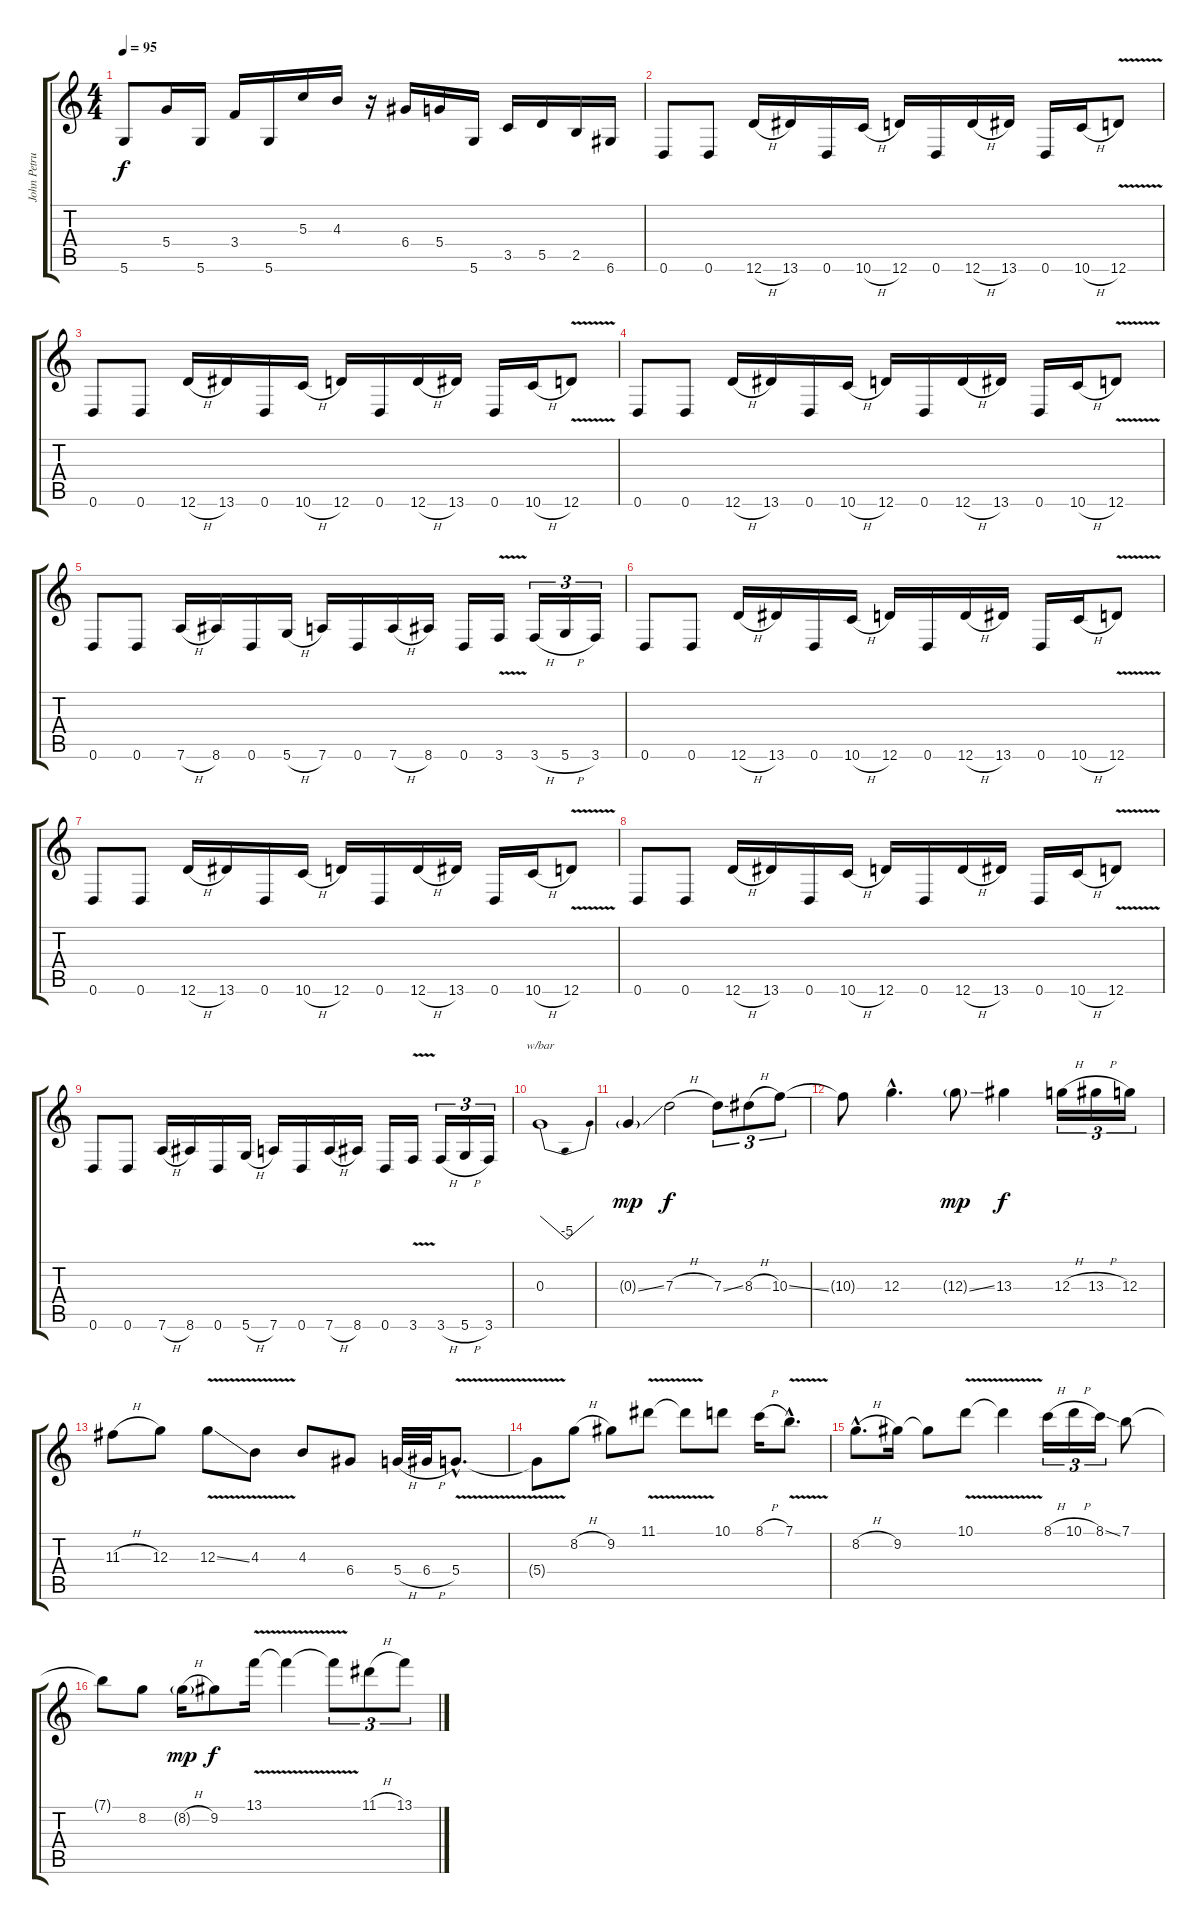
\track ("John Petrucci" "John Petru") {instrument distortionguitar}
\staff {score tabs}
\tuning (E4 B3 G3 D3 A2 D2) {hide}
\ts (4 4)
\tempo 95
\clef g2
\ks c
5.6.8{dy f} 5.4.16 5.6.16 3.4.16 5.6.16 5.3.16 4.3.16 r.16 6.4.16 5.4.16 5.6.16 3.5.16 5.5.16 2.5.16 6.6.16 |
0.6.8 0.6.8 12.6{h}.16 13.6.16 0.6.16 10.6{h}.16 12.6.16 0.6.16 12.6{h}.16 13.6.16 0.6.16 10.6{h}.16 12.6{v}.8 |
0.6.8 0.6.8 12.6{h}.16 13.6.16 0.6.16 10.6{h}.16 12.6.16 0.6.16 12.6{h}.16 13.6.16 0.6.16 10.6{h}.16 12.6{v}.8 |
0.6.8 0.6.8 12.6{h}.16 13.6.16 0.6.16 10.6{h}.16 12.6.16 0.6.16 12.6{h}.16 13.6.16 0.6.16 10.6{h}.16 12.6{v}.8 |
0.6.8 0.6.8 7.6{h}.16 8.6.16 0.6.16 5.6{h}.16 7.6.16 0.6.16 7.6{h}.16 8.6.16 0.6.16 3.6{v}.16 3.6{h}.16{tu (3 2)} 5.6{h}.16{tu (3 2)} 3.6.16{tu (3 2)} |
0.6.8 0.6.8 12.6{h}.16 13.6.16 0.6.16 10.6{h}.16 12.6.16 0.6.16 12.6{h}.16 13.6.16 0.6.16 10.6{h}.16 12.6{v}.8 |
0.6.8 0.6.8 12.6{h}.16 13.6.16 0.6.16 10.6{h}.16 12.6.16 0.6.16 12.6{h}.16 13.6.16 0.6.16 10.6{h}.16 12.6{v}.8 |
0.6.8 0.6.8 12.6{h}.16 13.6.16 0.6.16 10.6{h}.16 12.6.16 0.6.16 12.6{h}.16 13.6.16 0.6.16 10.6{h}.16 12.6{v}.8 |
0.6.8 0.6.8 7.6{h}.16 8.6.16 0.6.16 5.6{h}.16 7.6.16 0.6.16 7.6{h}.16 8.6.16 0.6.16 3.6{v}.16 3.6{h}.16{tu (3 2)} 5.6{h}.16{tu (3 2)} 3.6.16{tu (3 2)} |
0.3.1{tbe (dip default 0 0 30 -20 60 0)} |
0.3{ss g}.4{dy mp} 7.3{h}.2{dy f} 7.3{ss}.8{tu (3 2)} 8.3{h}.8{tu (3 2)} 10.3{ss}.8{tu (3 2)} |
10.3{t}.8 12.3{hac}.4{d} 12.3{ss g}.8{dy mp} 13.3.4{dy f} 12.3{h}.16{tu (3 2)} 13.3{h}.16{tu (3 2)} 12.3.16{tu (3 2)} |
11.3{h}.8 12.3.8 12.3{v ss}.8 4.3{v}.8 4.3.8 6.4.8 5.4{h}.32 6.4{h}.32 5.4{v hac}.8{d} |
5.4{t}.8 8.2{h}.8 9.2.8 11.1{v}.8 11.1{t}.8 10.1.8 8.1{h}.16 7.1{v hac}.8{d} |
8.2{h hac}.8{d} 9.2.16 9.2{t}.8 10.1{v}.8 10.1{v t}.4 8.1{h}.16{tu (3 2)} 10.1{h}.16{tu (3 2)} 8.1{ss}.16{tu (3 2)} 7.1.8 |
7.1{t}.8 8.2.8 8.2{h g}.16{dy mp} 9.2.8{dy f} 13.1{v}.16 13.1{v t}.4 13.1{t}.8{tu (3 2)} 11.1{h}.8{tu (3 2)} 13.1.8{tu (3 2)}
